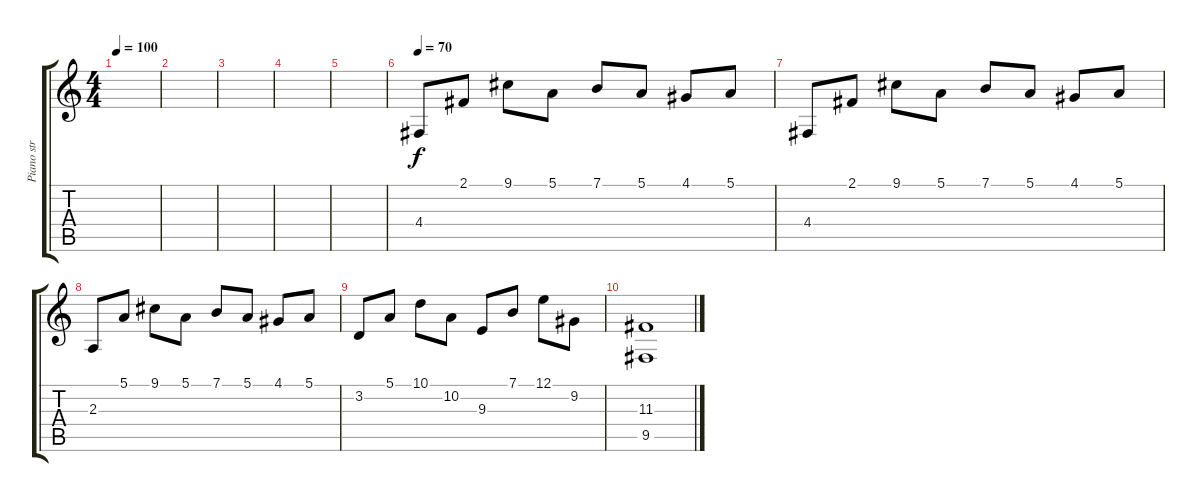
\track ("Piano str" "Piano str") {instrument stringensemble1}
\staff {score tabs}
\tuning (E4 B3 G3 D3 A2 E2) {hide}
\ts (4 4)
\tempo 100
\clef g2
\ks aminor
|
|
|
|
|
\tempo 70
4.4.8 2.1.8 9.1.8 5.1.8 7.1.8 5.1.8 4.1.8 5.1.8 |
4.4.8 2.1.8 9.1.8 5.1.8 7.1.8 5.1.8 4.1.8 5.1.8 |
2.3.8 5.1.8 9.1.8 5.1.8 7.1.8 5.1.8 4.1.8 5.1.8 |
3.2.8 5.1.8 10.1.8 10.2.8 9.3.8 7.1.8 12.1.8 9.2.8 |
(11.3 9.5).1
